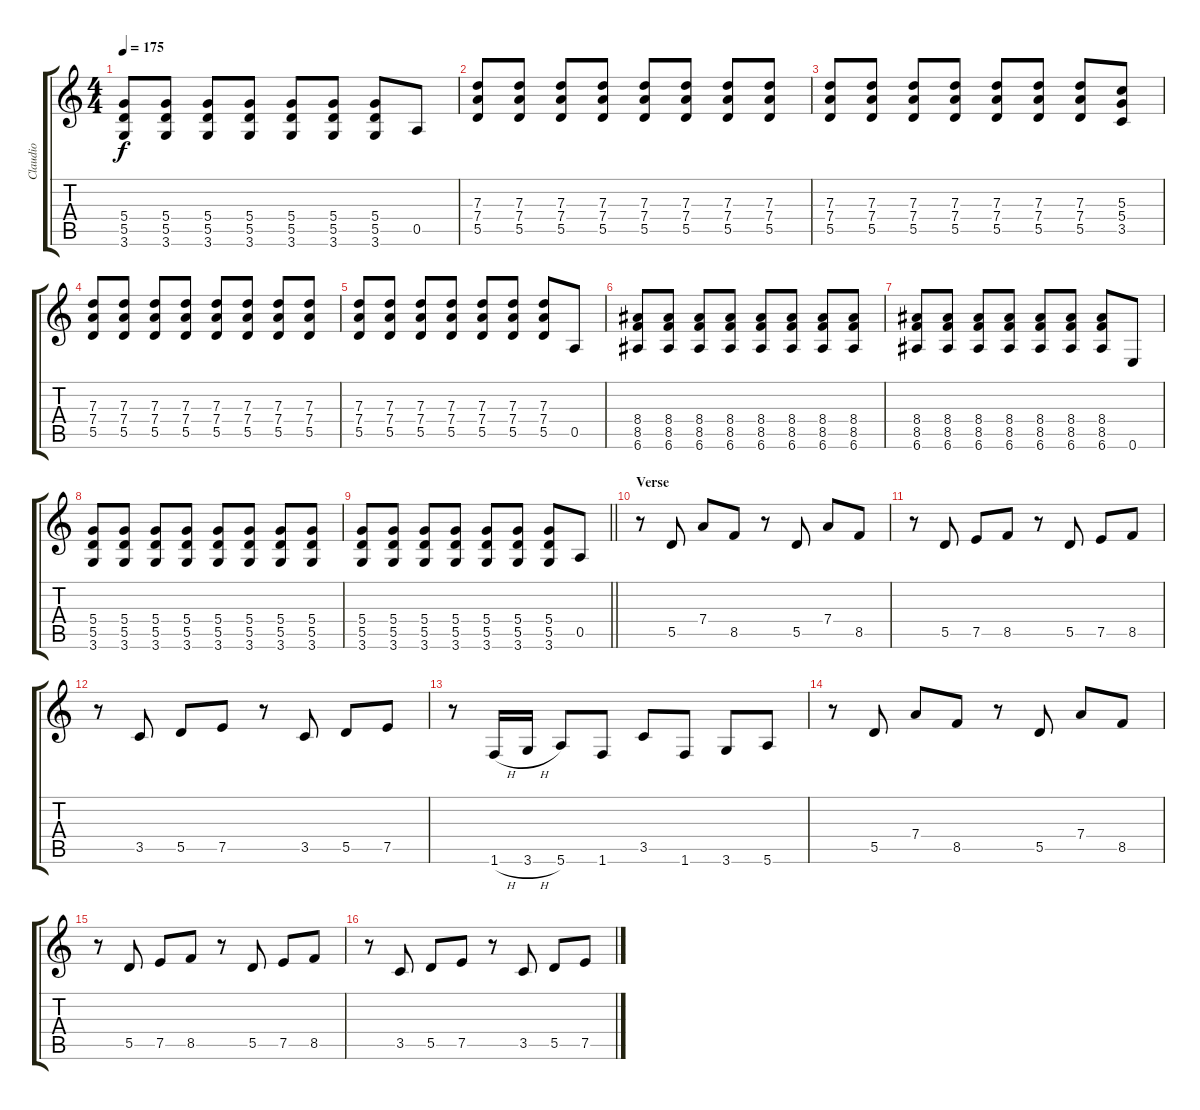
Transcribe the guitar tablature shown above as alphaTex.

\track ("Claudio" "Claudio") {instrument overdrivenguitar}
\staff {score tabs}
\tuning (E4 B3 G3 D3 A2 E2) {hide}
\ts (4 4)
\tempo 175
\clef g2
\ks c
(5.4 5.5 3.6).8{dy f} (5.4 5.5 3.6).8 (5.4 5.5 3.6).8 (5.4 5.5 3.6).8 (5.4 5.5 3.6).8 (5.4 5.5 3.6).8 (5.4 5.5 3.6).8 0.5.8 |
(7.3 7.4 5.5).8 (7.3 7.4 5.5).8 (7.3 7.4 5.5).8 (7.3 7.4 5.5).8 (7.3 7.4 5.5).8 (7.3 7.4 5.5).8 (7.3 7.4 5.5).8 (7.3 7.4 5.5).8 |
(7.3 7.4 5.5).8 (7.3 7.4 5.5).8 (7.3 7.4 5.5).8 (7.3 7.4 5.5).8 (7.3 7.4 5.5).8 (7.3 7.4 5.5).8 (7.3 7.4 5.5).8 (5.3 5.4 3.5).8 |
(7.3 7.4 5.5).8 (7.3 7.4 5.5).8 (7.3 7.4 5.5).8 (7.3 7.4 5.5).8 (7.3 7.4 5.5).8 (7.3 7.4 5.5).8 (7.3 7.4 5.5).8 (7.3 7.4 5.5).8 |
(7.3 7.4 5.5).8 (7.3 7.4 5.5).8 (7.3 7.4 5.5).8 (7.3 7.4 5.5).8 (7.3 7.4 5.5).8 (7.3 7.4 5.5).8 (7.3 7.4 5.5).8 0.5.8 |
(8.4 8.5 6.6).8 (8.4 8.5 6.6).8 (8.4 8.5 6.6).8 (8.4 8.5 6.6).8 (8.4 8.5 6.6).8 (8.4 8.5 6.6).8 (8.4 8.5 6.6).8 (8.4 8.5 6.6).8 |
(8.4 8.5 6.6).8 (8.4 8.5 6.6).8 (8.4 8.5 6.6).8 (8.4 8.5 6.6).8 (8.4 8.5 6.6).8 (8.4 8.5 6.6).8 (8.4 8.5 6.6).8 0.6.8 |
(5.4 5.5 3.6).8 (5.4 5.5 3.6).8 (5.4 5.5 3.6).8 (5.4 5.5 3.6).8 (5.4 5.5 3.6).8 (5.4 5.5 3.6).8 (5.4 5.5 3.6).8 (5.4 5.5 3.6).8 |
\barLineRight lightlight
(5.4 5.5 3.6).8 (5.4 5.5 3.6).8 (5.4 5.5 3.6).8 (5.4 5.5 3.6).8 (5.4 5.5 3.6).8 (5.4 5.5 3.6).8 (5.4 5.5 3.6).8 0.5.8 |
\section ("" "Verse")
r.8 5.5.8 7.4.8 8.5.8 r.8 5.5.8 7.4.8 8.5.8 |
r.8 5.5.8 7.5.8 8.5.8 r.8 5.5.8 7.5.8 8.5.8 |
r.8 3.5.8 5.5.8 7.5.8 r.8 3.5.8 5.5.8 7.5.8 |
r.8 1.6{h}.16 3.6{h}.16 5.6.8 1.6.8 3.5.8 1.6.8 3.6.8 5.6.8 |
r.8 5.5.8 7.4.8 8.5.8 r.8 5.5.8 7.4.8 8.5.8 |
r.8 5.5.8 7.5.8 8.5.8 r.8 5.5.8 7.5.8 8.5.8 |
r.8 3.5.8 5.5.8 7.5.8 r.8 3.5.8 5.5.8 7.5.8
